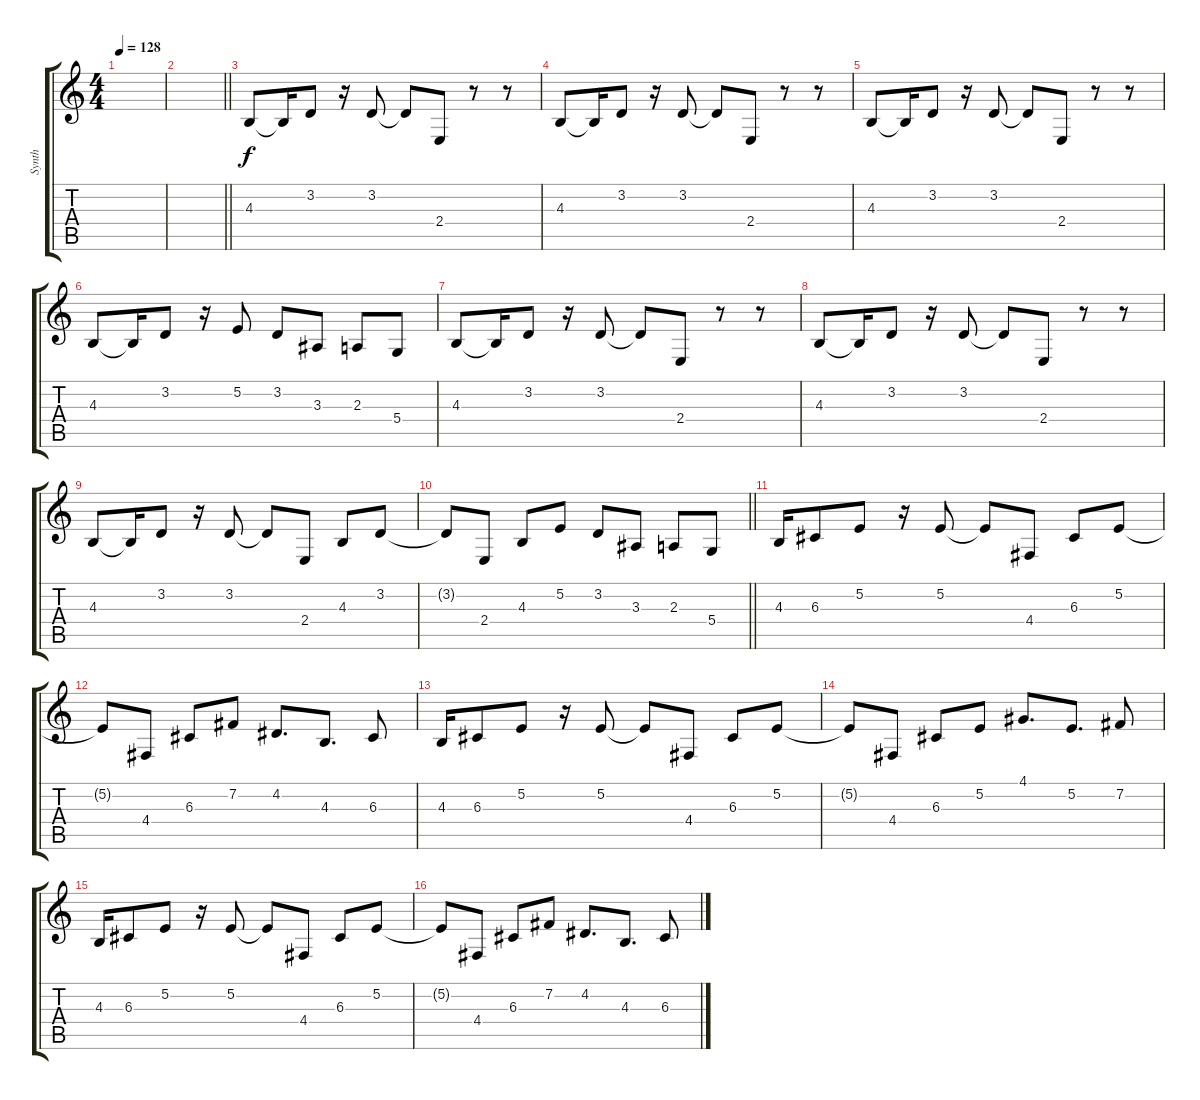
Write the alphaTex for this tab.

\track ("Synth" "Synth") {instrument lead1square}
\staff {score tabs}
\tuning (E4 B3 G3 D3 A2 E2) {hide}
\ts (4 4)
\tempo 128
\clef g2
\ks c
|
\barLineRight lightlight
|
\section ("" "")
4.3.8 4.3{t}.16 3.2.8 r.16 3.2.8 3.2{t}.8 2.4.8 r.8 r.8 |
4.3.8 4.3{t}.16 3.2.8 r.16 3.2.8 3.2{t}.8 2.4.8 r.8 r.8 |
4.3.8 4.3{t}.16 3.2.8 r.16 3.2.8 3.2{t}.8 2.4.8 r.8 r.8 |
4.3.8 4.3{t}.16 3.2.8 r.16 5.2.8 3.2.8 3.3.8 2.3.8 5.4.8 |
4.3.8 4.3{t}.16 3.2.8 r.16 3.2.8 3.2{t}.8 2.4.8 r.8 r.8 |
4.3.8 4.3{t}.16 3.2.8 r.16 3.2.8 3.2{t}.8 2.4.8 r.8 r.8 |
4.3.8 4.3{t}.16 3.2.8 r.16 3.2.8 3.2{t}.8 2.4.8 4.3.8 3.2.8 |
\barLineRight lightlight
3.2{t}.8 2.4.8 4.3.8 5.2.8 3.2.8 3.3.8 2.3.8 5.4.8 |
\section ("" "")
4.3.16 6.3.8 5.2.8 r.16 5.2.8 5.2{t}.8 4.4.8 6.3.8 5.2.8 |
5.2{t}.8 4.4.8 6.3.8 7.2.8 4.2.8{d} 4.3.8{d} 6.3.8 |
4.3.16 6.3.8 5.2.8 r.16 5.2.8 5.2{t}.8 4.4.8 6.3.8 5.2.8 |
5.2{t}.8 4.4.8 6.3.8 5.2.8 4.1.8{d} 5.2.8{d} 7.2.8 |
4.3.16 6.3.8 5.2.8 r.16 5.2.8 5.2{t}.8 4.4.8 6.3.8 5.2.8 |
5.2{t}.8 4.4.8 6.3.8 7.2.8 4.2.8{d} 4.3.8{d} 6.3.8
